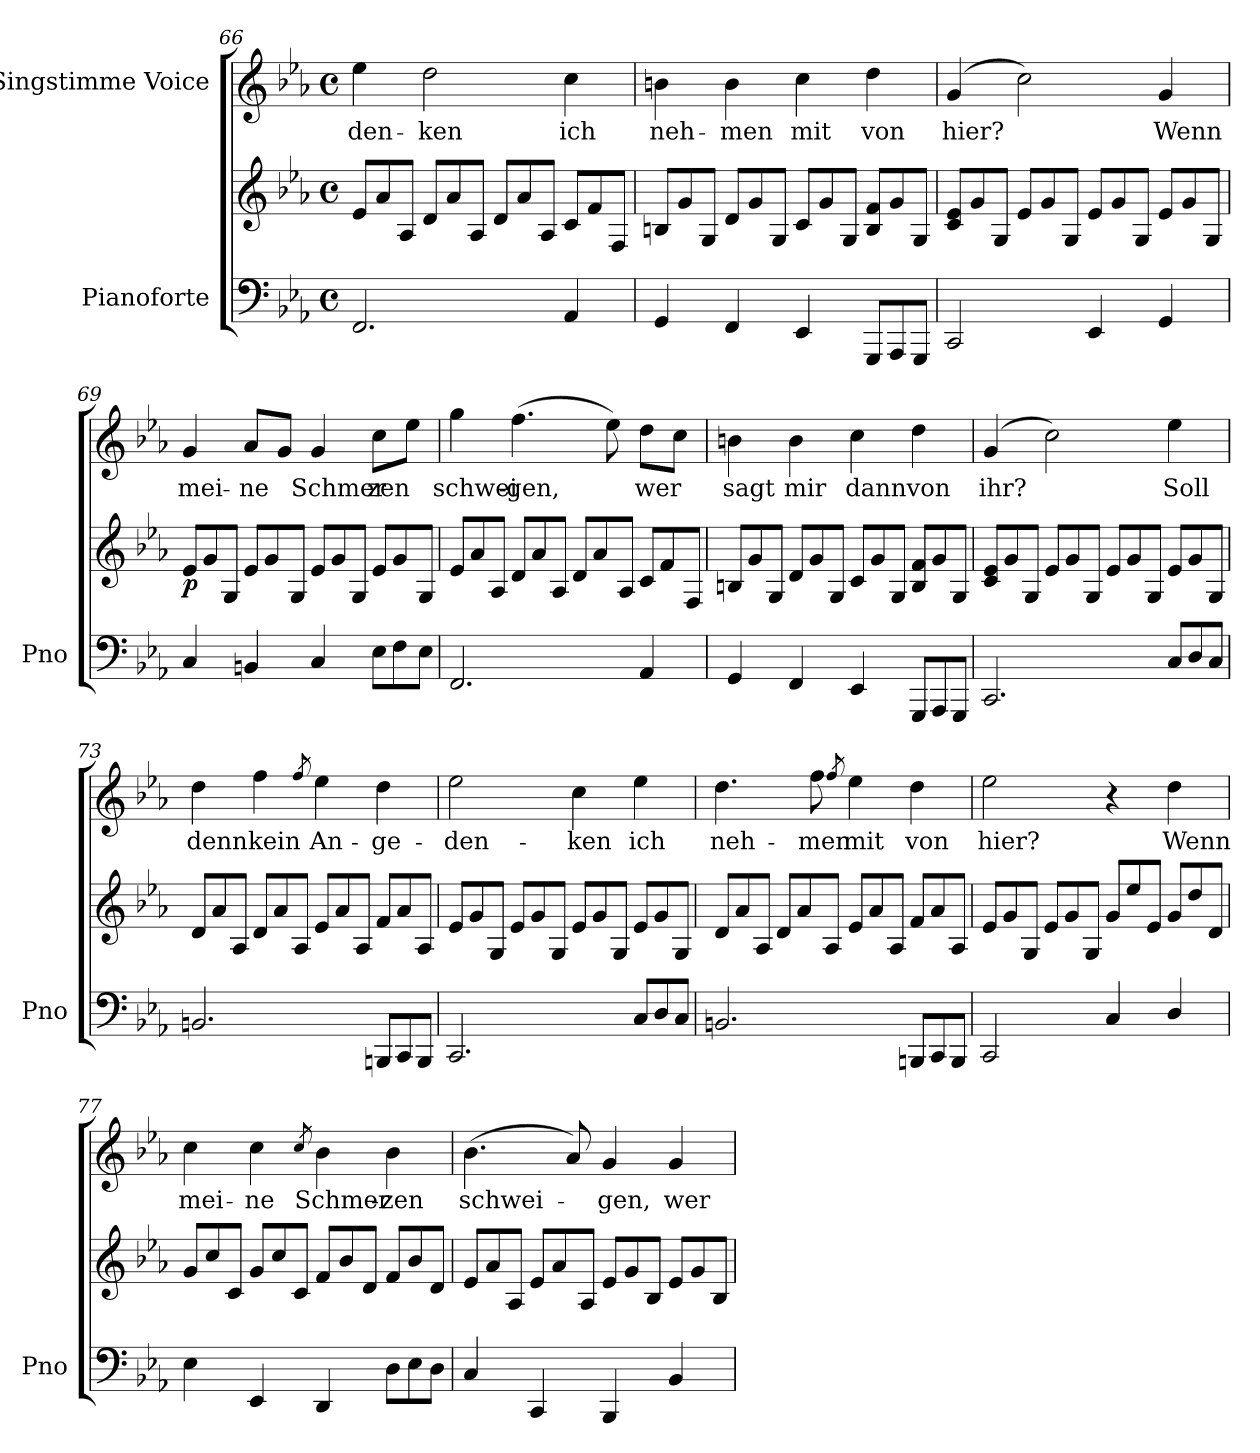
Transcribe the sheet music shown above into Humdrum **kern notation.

**kern	**kern	**dynam	**kern	**text
*part2	*part2	*part2	*part1	*part1
*staff3	*staff2	*staff2/3	*staff1	*staff1
*I"Pianoforte	*	*	*I"Singstimme Voice	*
*I'Pno	*	*	*	*
*clefF4	*clefG2	*	*clefG2	*
*k[b-e-a-]	*k[b-e-a-]	*	*k[b-e-a-]	*
*M4/4	*M4/4	*	*M4/4	*
*met(c)	*met(c)	*	*met(c)	*
*	*Xtuplet	*	*	*
=66	=66	=66	=66	=66
!	!	!	!	!LO:LY:b
2.FF/	12e-/L	.	4ee-\	-den-
.	12a-/	.	.	.
.	12A-/J	.	.	.
!	!	!	!	!LO:LY:b
.	12d/L	.	2dd\	-ken
.	12a-/	.	.	.
.	12A-/J	.	.	.
.	12d/L	.	.	.
.	12a-/	.	.	.
.	12A-/J	.	.	.
!	!	!	!	!LO:LY:b
4AA-/	12c/L	.	4cc\	ich
.	12f/	.	.	.
.	12F/J	.	.	.
!!LO:LB:g=z
=67	=67	=67	=67	=67
!	!	!	!	!LO:LY:b
4GG/	12Bn/L	.	4bn\	neh-
.	12g/	.	.	.
.	12G/J	.	.	.
!	!	!	!	!LO:LY:b
4FF/	12d/L	.	4b\	-men
.	12g/	.	.	.
.	12G/J	.	.	.
!	!	!	!	!LO:LY:b
4EE-/	12c/L	.	4cc\	mit
.	12g/	.	.	.
.	12G/J	.	.	.
*Xtuplet	*	*	*	*
!	!	!	!	!LO:LY:b
12GGG/L	12B/ 12f/L	.	4dd\	von
12AAA-/	12g/	.	.	.
12GGG/J	12G/J	.	.	.
=68	=68	=68	=68	=68
!	!	!	!	!LO:LY:b
2CC/	12c/ 12e-/L	.	(4g/	hier?
.	12g/	.	.	.
.	12G/J	.	.	.
.	12e-/L	.	2cc\)	.
.	12g/	.	.	.
.	12G/J	.	.	.
4EE-/	12e-/L	.	.	.
.	12g/	.	.	.
.	12G/J	.	.	.
!	!	!	!	!LO:LY:b
4GG/	12e-/L	.	4g/	Wenn
.	12g/	.	.	.
.	12G/J	.	.	.
!!LO:LB:g=z
=69	=69	=69	=69	=69
!	!	!LO:DY:b	!	!LO:LY:b
4C/	12e-/L	p	4g/	mei-
.	12g/	.	.	.
.	12G/J	.	.	.
!	!	!	!	!LO:LY:b
4BBn/	12e-/L	.	8a-/L	-ne
.	12g/	.	.	.
.	.	.	8g/J	.
.	12G/J	.	.	.
!	!	!	!	!LO:LY:b
4C/	12e-/L	.	4g/	Schmer
.	12g/	.	.	.
.	12G/J	.	.	.
!	!	!	!	!LO:LY:b
12E-\L	12e-/L	.	8cc\L	-zen
12F\	12g/	.	.	.
.	.	.	8ee-\J	.
12E-\J	12G/J	.	.	.
=70	=70	=70	=70	=70
!	!	!	!	!LO:LY:b
2.FF/	12e-/L	.	4gg\	schwei-
.	12a-/	.	.	.
.	12A-/J	.	.	.
!	!	!	!	!LO:LY:b
.	12d/L	.	(4.ff\	-gen,
.	12a-/	.	.	.
.	12A-/J	.	.	.
.	12d/L	.	.	.
.	12a-/	.	.	.
.	.	.	8ee-\)	.
.	12A-/J	.	.	.
!	!	!	!	!LO:LY:b
4AA-/	12c/L	.	8dd\L	wer
.	12f/	.	.	.
.	.	.	8cc\J	.
.	12F/J	.	.	.
!!LO:LB:g=z
=71	=71	=71	=71	=71
!	!	!	!	!LO:LY:b
4GG/	12Bn/L	.	4bn\	sagt
.	12g/	.	.	.
.	12G/J	.	.	.
!	!	!	!	!LO:LY:b
4FF/	12d/L	.	4b\	mir
.	12g/	.	.	.
.	12G/J	.	.	.
!	!	!	!	!LO:LY:b
4EE-/	12c/L	.	4cc\	dann
.	12g/	.	.	.
.	12G/J	.	.	.
!	!	!	!	!LO:LY:b
12GGG/L	12B/ 12f/L	.	4dd\	von
12AAA-/	12g/	.	.	.
12GGG/J	12G/J	.	.	.
=72	=72	=72	=72	=72
!	!	!	!	!LO:LY:b
2.CC/	12c/ 12e-/L	.	(4g/	ihr?
.	12g/	.	.	.
.	12G/J	.	.	.
.	12e-/L	.	2cc\)	.
.	12g/	.	.	.
.	12G/J	.	.	.
.	12e-/L	.	.	.
.	12g/	.	.	.
.	12G/J	.	.	.
!	!	!	!	!LO:LY:b
12C/L	12e-/L	.	4ee-\	Soll
12D/	12g/	.	.	.
12C/J	12G/J	.	.	.
!!LO:PB:g=z
=73	=73	=73	=73	=73
!	!	!	!	!LO:LY:b
2.BBn/	12d/L	.	4dd\	denn
.	12a-/	.	.	.
.	12A-/J	.	.	.
!	!	!	!	!LO:LY:b
.	12d/L	.	4ff\	kein
.	12a-/	.	.	.
.	12A-/J	.	.	.
.	.	.	8qff/	.
!	!	!	!	!LO:LY:b
.	12e-/L	.	4ee-\	An-
.	12a-/	.	.	.
.	12A-/J	.	.	.
!	!	!	!	!LO:LY:b
12BBBn/L	12f/L	.	4dd\	-ge-
12CC/	12a-/	.	.	.
12BBB/J	12A-/J	.	.	.
=74	=74	=74	=74	=74
!	!	!	!	!LO:LY:b
2.CC/	12e-/L	.	2ee-\	-den-
.	12g/	.	.	.
.	12G/J	.	.	.
.	12e-/L	.	.	.
.	12g/	.	.	.
.	12G/J	.	.	.
!	!	!	!	!LO:LY:b
.	12e-/L	.	4cc\	-ken
.	12g/	.	.	.
.	12G/J	.	.	.
!	!	!	!	!LO:LY:b
12C/L	12e-/L	.	4ee-\	ich
12D/	12g/	.	.	.
12C/J	12G/J	.	.	.
!!LO:LB:g=z
=75	=75	=75	=75	=75
!	!	!	!	!LO:LY:b
2.BBn/	12d/L	.	4.dd\	neh-
.	12a-/	.	.	.
.	12A-/J	.	.	.
.	12d/L	.	.	.
.	12a-/	.	.	.
!	!	!	!	!LO:LY:b
.	.	.	8ff\	-men
.	12A-/J	.	.	.
.	.	.	8qff/	.
!	!	!	!	!LO:LY:b
.	12e-/L	.	4ee-\	mit
.	12a-/	.	.	.
.	12A-/J	.	.	.
!	!	!	!	!LO:LY:b
12BBBn/L	12f/L	.	4dd\	von
12CC/	12a-/	.	.	.
12BBB/J	12A-/J	.	.	.
=76	=76	=76	=76	=76
!	!	!	!	!LO:LY:b
2CC/	12e-/L	.	2ee-\	hier?
.	12g/	.	.	.
.	12G/J	.	.	.
.	12e-/L	.	.	.
.	12g/	.	.	.
.	12G/J	.	.	.
4C/	12g/L	.	4r	.
.	12ee-/	.	.	.
.	12e-/J	.	.	.
!	!	!	!	!LO:LY:b
4D/	12g/L	.	4dd\	Wenn
.	12dd/	.	.	.
.	12d/J	.	.	.
!!LO:LB:g=z
=77	=77	=77	=77	=77
!	!	!	!	!LO:LY:b
4E-\	12g/L	.	4cc\	mei-
.	12cc/	.	.	.
.	12c/J	.	.	.
!	!	!	!	!LO:LY:b
4EE-/	12g/L	.	4cc\	-ne
.	12cc/	.	.	.
.	12c/J	.	.	.
.	.	.	8qcc/	.
!	!	!	!	!LO:LY:b
4DD/	12f/L	.	4b-\	Schmer-
.	12b-/	.	.	.
.	12d/J	.	.	.
!	!	!	!	!LO:LY:b
12D\L	12f/L	.	4b-\	-zen
12E-\	12b-/	.	.	.
12D\J	12d/J	.	.	.
=78	=78	=78	=78	=78
!	!	!	!	!LO:LY:b
4C/	12e-/L	.	(4.b-\	schwei-
.	12a-/	.	.	.
.	12A-/J	.	.	.
4CC/	12e-/L	.	.	.
.	12a-/	.	.	.
.	.	.	8a-/)	.
.	12A-/J	.	.	.
!	!	!	!	!LO:LY:b
4BBB-/	12e-/L	.	4g/	-gen,
.	12g/	.	.	.
.	12B-/J	.	.	.
!	!	!	!	!LO:LY:b
4BB-/	12e-/L	.	4g/	wer
.	12g/	.	.	.
.	12B-/J	.	.	.
=	=	=	=	=
*-	*-	*-	*-	*-
